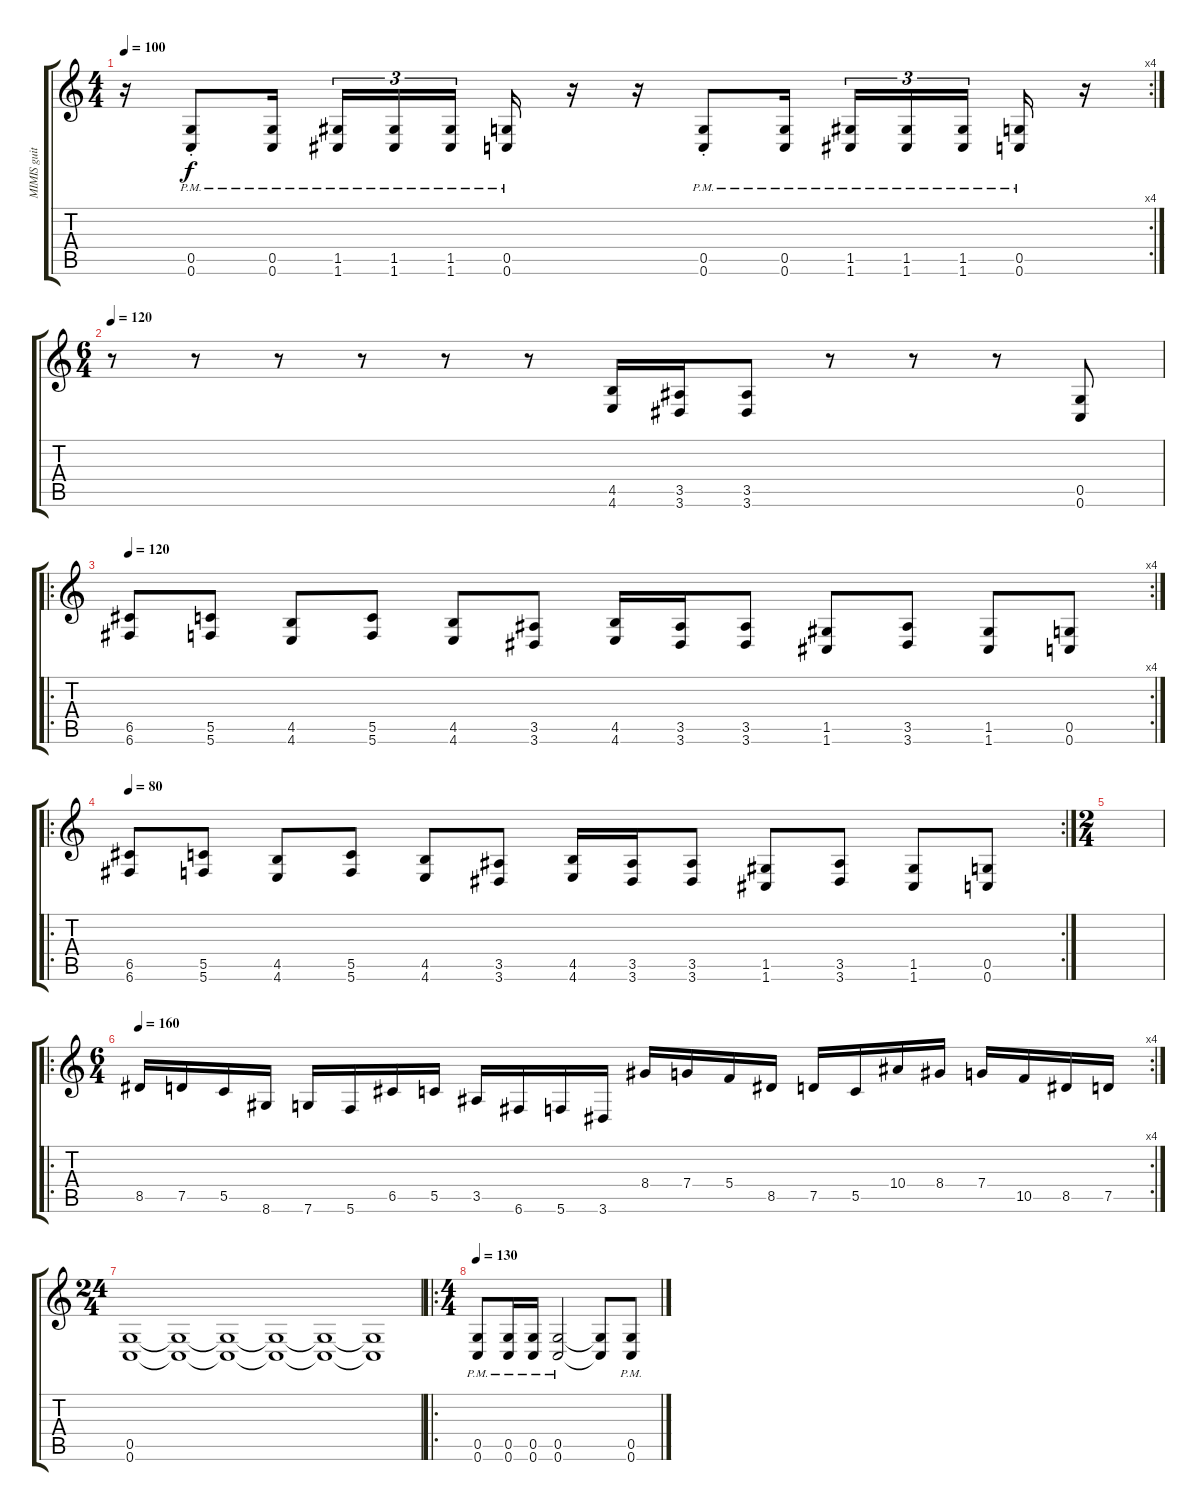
\track ("MIMIS guitar two" "MIMIS guit") {instrument distortionguitar}
\staff {score tabs}
\tuning (D4 A3 F3 C3 G2 C2) {hide}
\rc 4
\ts (4 4)
\tempo 100
\clef g2
\ks c
r.16{dy f} (0.5{pm st} 0.6{pm st}).8 (0.5{pm} 0.6{pm}).16 (1.5{pm} 1.6{pm}).16{tu (3 2)} (1.5{pm} 1.6{pm}).16{tu (3 2)} (1.5{pm} 1.6{pm}).16{tu (3 2) beam splitsecondary} (0.5{pm} 0.6{pm}).16 r.16 r.16 (0.5{pm st} 0.6{pm st}).8 (0.5{pm} 0.6{pm}).16 (1.5{pm} 1.6{pm}).16{tu (3 2)} (1.5{pm} 1.6{pm}).16{tu (3 2)} (1.5{pm} 1.6{pm}).16{tu (3 2) beam splitsecondary} (0.5{pm} 0.6{pm}).16 r.16 |
\ts (6 4)
\tempo 120
r.8 r.8 r.8 r.8 r.8 r.8 (4.5 4.6).16 (3.5 3.6).16 (3.5 3.6).8 r.8 r.8 r.8 (0.5 0.6).8 |
\ro
\rc 4
\tempo 120
(6.5 6.6).8 (5.5 5.6).8 (4.5 4.6).8 (5.5 5.6).8 (4.5 4.6).8 (3.5 3.6).8 (4.5 4.6).16 (3.5 3.6).16 (3.5 3.6).8 (1.5 1.6).8 (3.5 3.6).8 (1.5 1.6).8 (0.5 0.6).8 |
\ro
\rc 2
\tempo 80
(6.5 6.6).8 (5.5 5.6).8 (4.5 4.6).8 (5.5 5.6).8 (4.5 4.6).8 (3.5 3.6).8 (4.5 4.6).16 (3.5 3.6).16 (3.5 3.6).8 (1.5 1.6).8 (3.5 3.6).8 (1.5 1.6).8 (0.5 0.6).8 |
\ts (2 4)
|
\ro
\rc 4
\ts (6 4)
\tempo 160
8.5.16 7.5.16 5.5.16 8.6.16 7.6.16 5.6.16 6.5.16 5.5.16 3.5.16 6.6.16 5.6.16 3.6.16 8.4.16 7.4.16 5.4.16 8.5.16 7.5.16 5.5.16 10.4.16 8.4.16 7.4.16 10.5.16 8.5.16 7.5.16 |
\ts (24 4)
(0.5 0.6).1 (0.5{t} 0.6{t}).1 (0.5{t} 0.6{t}).1 (0.5{t} 0.6{t}).1 (0.5{t} 0.6{t}).1 (0.5{t} 0.6{t}).1 |
\ro
\ts (4 4)
\tempo 130
(0.5{pm} 0.6{pm}).8 (0.5{pm} 0.6{pm}).16 (0.5{pm} 0.6{pm}).16 (0.5{pm} 0.6{pm}).2 (0.5{t} 0.6{t}).8 (0.5{pm} 0.6{pm}).8
